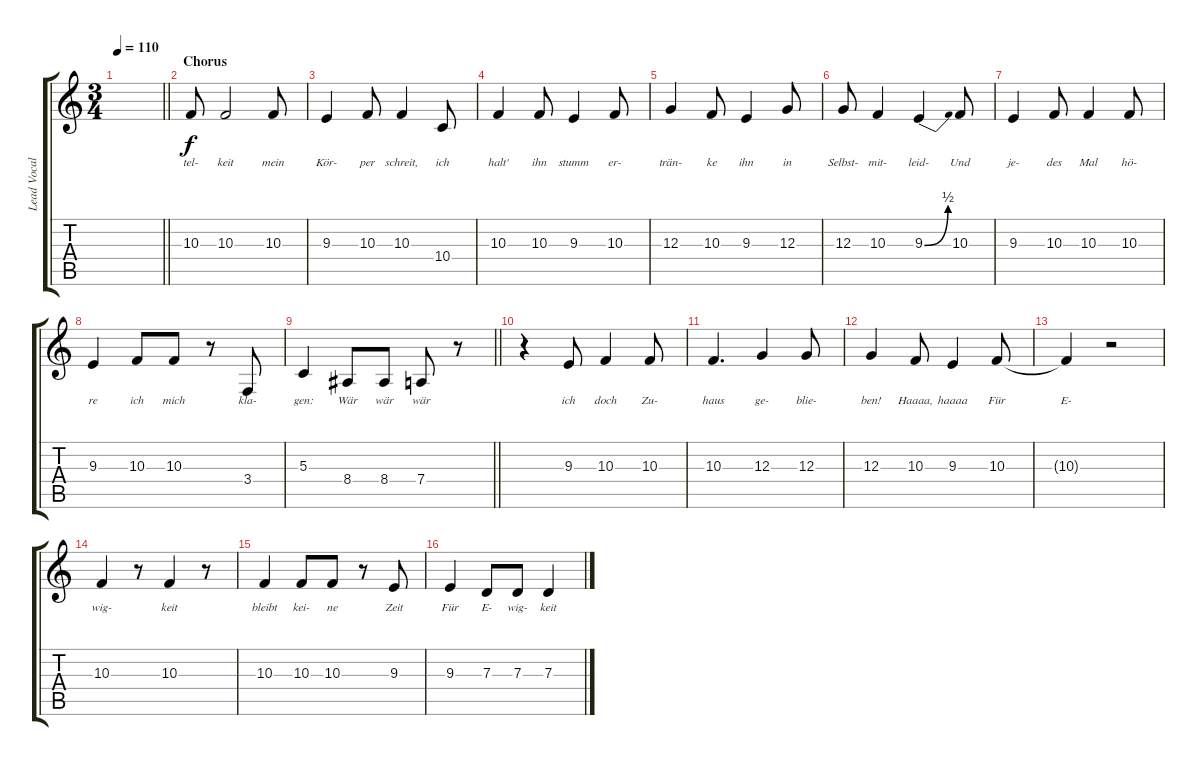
\track ("Lead Vocals" "Lead Vocal") {instrument altosax}
\staff {score tabs}
\tuning (E4 B3 G3 D3 A2 E2) {hide}
\ts (3 4)
\tempo 110
\clef g2
\barLineRight lightlight
\ks c
|
\section ("" "Chorus")
10.3.8{lyrics (0 "tel-") lyrics (1 "") lyrics (2 "") lyrics (3 "") lyrics (4 "")} 10.3.2{lyrics (0 "keit") lyrics (1 "") lyrics (2 "") lyrics (3 "") lyrics (4 "")} 10.3.8{lyrics (0 "mein") lyrics (1 "") lyrics (2 "") lyrics (3 "") lyrics (4 "")} |
9.3.4{lyrics (0 "Kör-") lyrics (1 "") lyrics (2 "") lyrics (3 "") lyrics (4 "")} 10.3.8{lyrics (0 "per") lyrics (1 "") lyrics (2 "") lyrics (3 "") lyrics (4 "")} 10.3.4{lyrics (0 "schreit,") lyrics (1 "") lyrics (2 "") lyrics (3 "") lyrics (4 "")} 10.4.8{lyrics (0 "ich") lyrics (1 "") lyrics (2 "") lyrics (3 "") lyrics (4 "")} |
10.3.4{lyrics (0 "halt'") lyrics (1 "") lyrics (2 "") lyrics (3 "") lyrics (4 "")} 10.3.8{lyrics (0 "ihn") lyrics (1 "") lyrics (2 "") lyrics (3 "") lyrics (4 "")} 9.3.4{lyrics (0 "stumm") lyrics (1 "") lyrics (2 "") lyrics (3 "") lyrics (4 "")} 10.3.8{lyrics (0 "er-") lyrics (1 "") lyrics (2 "") lyrics (3 "") lyrics (4 "")} |
12.3.4{lyrics (0 "trän-") lyrics (1 "") lyrics (2 "") lyrics (3 "") lyrics (4 "")} 10.3.8{lyrics (0 "ke") lyrics (1 "") lyrics (2 "") lyrics (3 "") lyrics (4 "")} 9.3.4{lyrics (0 "ihn") lyrics (1 "") lyrics (2 "") lyrics (3 "") lyrics (4 "")} 12.3.8{lyrics (0 "in") lyrics (1 "") lyrics (2 "") lyrics (3 "") lyrics (4 "")} |
12.3.8{lyrics (0 "Selbst-") lyrics (1 "") lyrics (2 "") lyrics (3 "") lyrics (4 "")} 10.3.4{lyrics (0 "mit-") lyrics (1 "") lyrics (2 "") lyrics (3 "") lyrics (4 "")} 9.3{be (bend 0 0 60 2)}.4{lyrics (0 "leid-") lyrics (1 "") lyrics (2 "") lyrics (3 "") lyrics (4 "")} 10.3.8{lyrics (0 "Und") lyrics (1 "") lyrics (2 "") lyrics (3 "") lyrics (4 "")} |
9.3.4{lyrics (0 "je-") lyrics (1 "") lyrics (2 "") lyrics (3 "") lyrics (4 "")} 10.3.8{lyrics (0 "des") lyrics (1 "") lyrics (2 "") lyrics (3 "") lyrics (4 "")} 10.3.4{lyrics (0 "Mal") lyrics (1 "") lyrics (2 "") lyrics (3 "") lyrics (4 "")} 10.3.8{lyrics (0 "hö-") lyrics (1 "") lyrics (2 "") lyrics (3 "") lyrics (4 "")} |
9.3.4{lyrics (0 "re") lyrics (1 "") lyrics (2 "") lyrics (3 "") lyrics (4 "")} 10.3.8{lyrics (0 "ich") lyrics (1 "") lyrics (2 "") lyrics (3 "") lyrics (4 "")} 10.3.8{lyrics (0 "mich") lyrics (1 "") lyrics (2 "") lyrics (3 "") lyrics (4 "")} r.8 3.4.8{lyrics (0 "kla-") lyrics (1 "") lyrics (2 "") lyrics (3 "") lyrics (4 "")} |
\barLineRight lightlight
5.3.4{lyrics (0 "gen:") lyrics (1 "") lyrics (2 "") lyrics (3 "") lyrics (4 "")} 8.4.8{lyrics (0 "Wär") lyrics (1 "") lyrics (2 "") lyrics (3 "") lyrics (4 "")} 8.4.8{lyrics (0 "wär") lyrics (1 "") lyrics (2 "") lyrics (3 "") lyrics (4 "")} 7.4.8{lyrics (0 "wär") lyrics (1 "") lyrics (2 "") lyrics (3 "") lyrics (4 "")} r.8 |
r.4 9.3.8{lyrics (0 "ich") lyrics (1 "") lyrics (2 "") lyrics (3 "") lyrics (4 "")} 10.3.4{lyrics (0 "doch") lyrics (1 "") lyrics (2 "") lyrics (3 "") lyrics (4 "")} 10.3.8{lyrics (0 "Zu-") lyrics (1 "") lyrics (2 "") lyrics (3 "") lyrics (4 "")} |
10.3.4{d lyrics (0 "haus") lyrics (1 "") lyrics (2 "") lyrics (3 "") lyrics (4 "")} 12.3.4{lyrics (0 "ge-") lyrics (1 "") lyrics (2 "") lyrics (3 "") lyrics (4 "")} 12.3.8{lyrics (0 "blie-") lyrics (1 "") lyrics (2 "") lyrics (3 "") lyrics (4 "")} |
12.3.4{lyrics (0 "ben!") lyrics (1 "") lyrics (2 "") lyrics (3 "") lyrics (4 "")} 10.3.8{lyrics (0 "Haaaa,") lyrics (1 "") lyrics (2 "") lyrics (3 "") lyrics (4 "")} 9.3.4{lyrics (0 "haaaa") lyrics (1 "") lyrics (2 "") lyrics (3 "") lyrics (4 "")} 10.3.8{lyrics (0 "Für") lyrics (1 "") lyrics (2 "") lyrics (3 "") lyrics (4 "")} |
10.3{t}.4{lyrics (0 "E-") lyrics (1 "") lyrics (2 "") lyrics (3 "") lyrics (4 "")} r.2 |
10.3.4{lyrics (0 "wig-") lyrics (1 "") lyrics (2 "") lyrics (3 "") lyrics (4 "")} r.8 10.3.4{lyrics (0 "keit") lyrics (1 "") lyrics (2 "") lyrics (3 "") lyrics (4 "")} r.8 |
10.3.4{lyrics (0 "bleibt") lyrics (1 "") lyrics (2 "") lyrics (3 "") lyrics (4 "")} 10.3.8{lyrics (0 "kei-") lyrics (1 "") lyrics (2 "") lyrics (3 "") lyrics (4 "")} 10.3.8{lyrics (0 "ne") lyrics (1 "") lyrics (2 "") lyrics (3 "") lyrics (4 "")} r.8 9.3.8{lyrics (0 "Zeit") lyrics (1 "") lyrics (2 "") lyrics (3 "") lyrics (4 "")} |
9.3.4{lyrics (0 "Für") lyrics (1 "") lyrics (2 "") lyrics (3 "") lyrics (4 "")} 7.3.8{lyrics (0 "E-") lyrics (1 "") lyrics (2 "") lyrics (3 "") lyrics (4 "")} 7.3.8{lyrics (0 "wig-") lyrics (1 "") lyrics (2 "") lyrics (3 "") lyrics (4 "")} 7.3.4{lyrics (0 "keit") lyrics (1 "") lyrics (2 "") lyrics (3 "") lyrics (4 "")}
